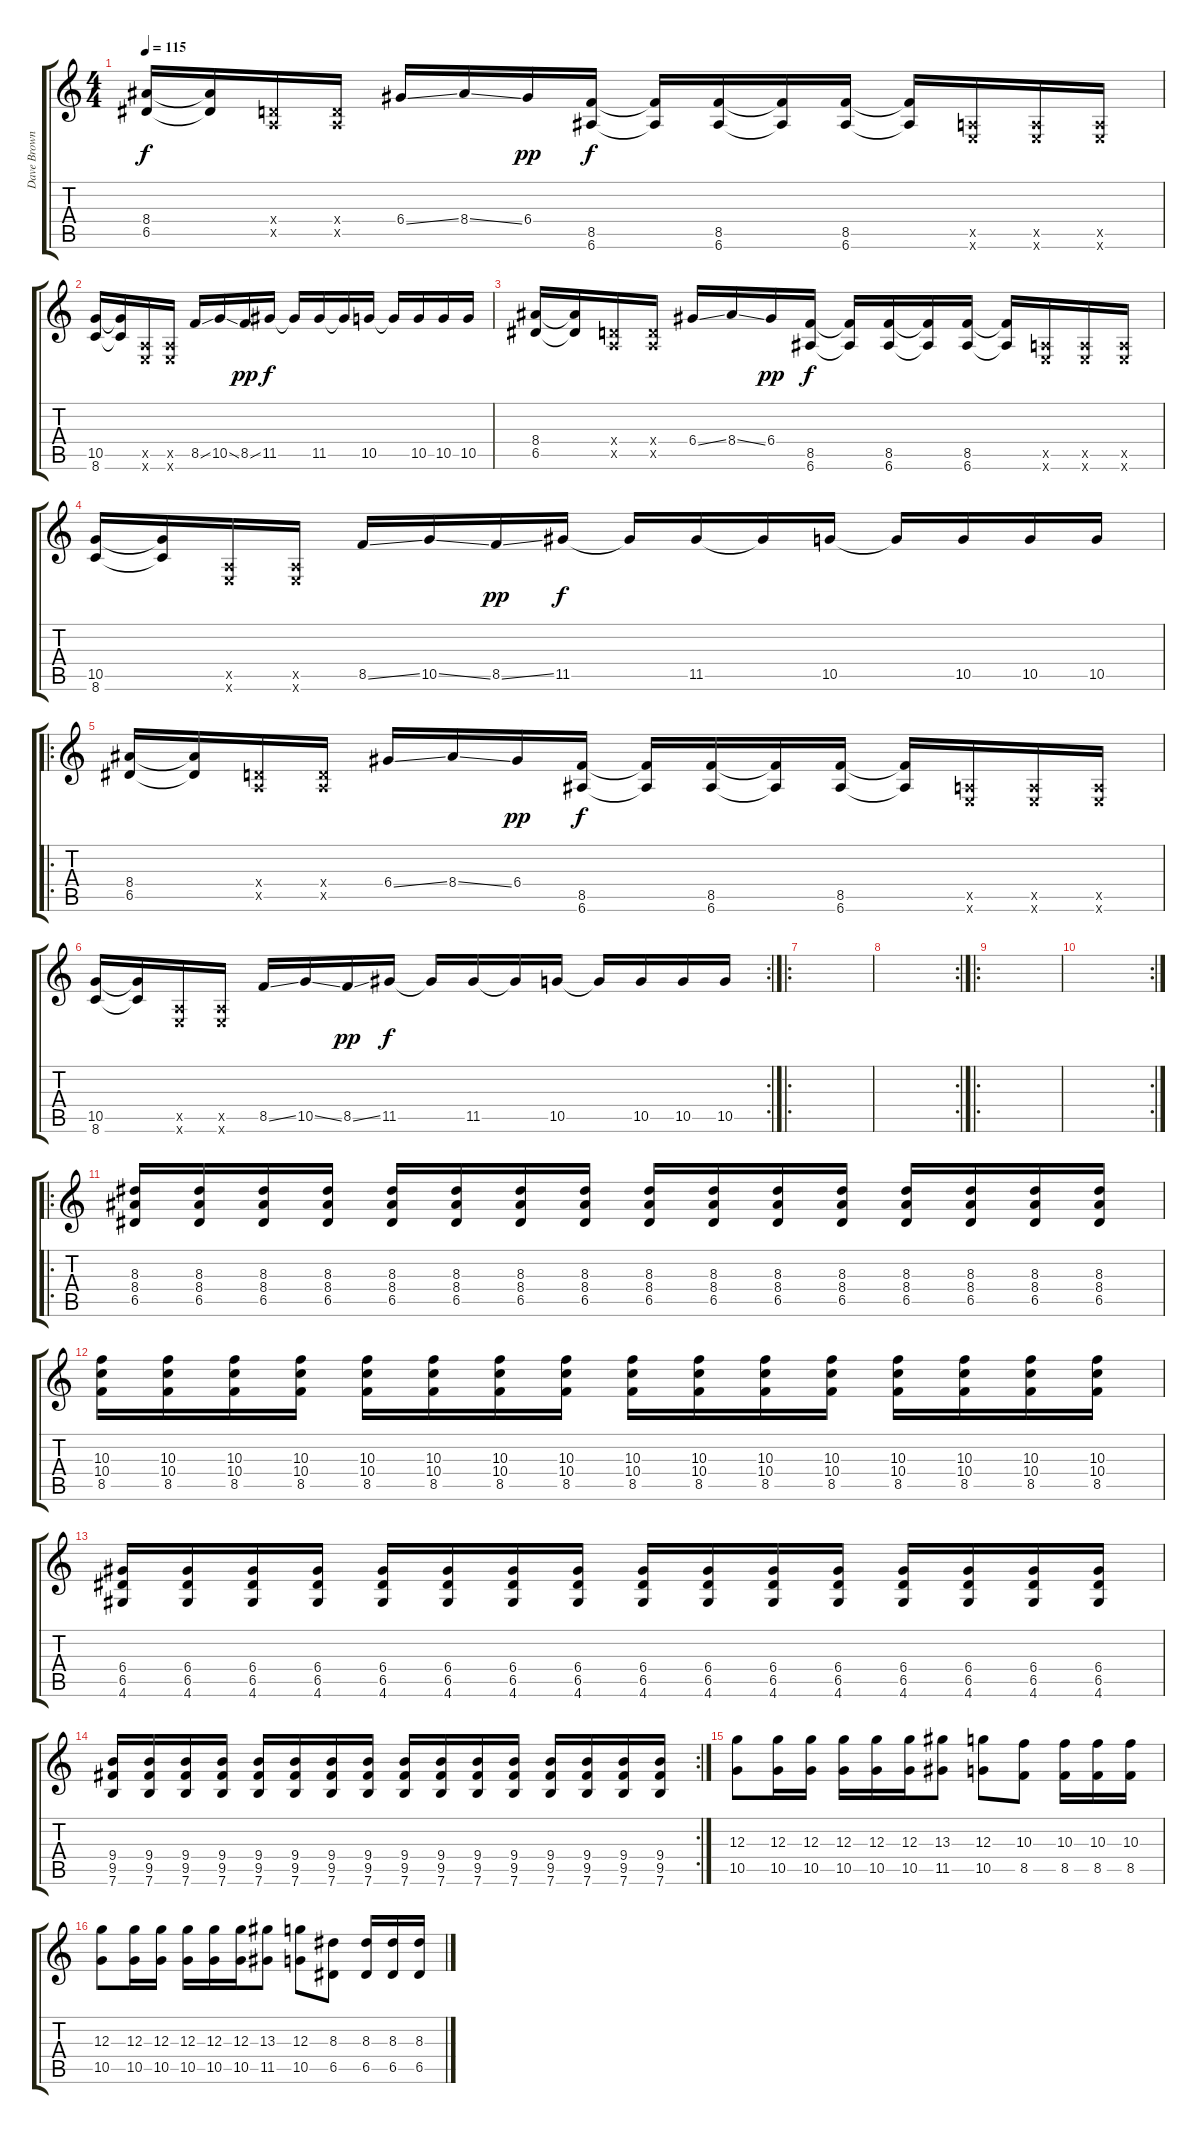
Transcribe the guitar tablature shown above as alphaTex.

\track ("Dave BrownSound" "Dave Brown") {instrument distortionguitar}
\staff {score tabs}
\tuning (E4 B3 G3 D3 A2 E2) {hide}
\ts (4 4)
\tempo 115
\clef g2
\ks c
(8.4 6.5).16{dy f volume 11 balance 0 instrument distortionguitar} (8.4{t} 6.5{t}).16 (0.4{x} 0.5{x}).16 (0.4{x} 0.5{x}).16 6.4{ss}.16 8.4{ss}.16 6.4.16{dy pp} (8.5 6.6).16{dy f} (8.5{t} 6.6{t}).16 (8.5 6.6).16 (8.5{t} 6.6{t}).16 (8.5 6.6).16 (8.5{t} 6.6{t}).16 (0.5{x} 0.6{x}).16 (0.5{x} 0.6{x}).16 (0.5{x} 0.6{x}).16 |
(10.5 8.6).16 (10.5{t} 8.6{t}).16 (0.5{x} 0.6{x}).16 (0.5{x} 0.6{x}).16 8.5{ss}.16 10.5{ss}.16 8.5{ss}.16{dy pp} 11.5.16{dy f} 11.5{t}.16 11.5.16 11.5{t}.16 10.5.16 10.5{t}.16 10.5.16 10.5.16 10.5.16 |
(8.4 6.5).16{volume 11 balance 0} (8.4{t} 6.5{t}).16 (0.4{x} 0.5{x}).16 (0.4{x} 0.5{x}).16 6.4{ss}.16 8.4{ss}.16 6.4.16{dy pp} (8.5 6.6).16{dy f} (8.5{t} 6.6{t}).16 (8.5 6.6).16 (8.5{t} 6.6{t}).16 (8.5 6.6).16 (8.5{t} 6.6{t}).16 (0.5{x} 0.6{x}).16 (0.5{x} 0.6{x}).16 (0.5{x} 0.6{x}).16 |
(10.5 8.6).16 (10.5{t} 8.6{t}).16 (0.5{x} 0.6{x}).16 (0.5{x} 0.6{x}).16 8.5{ss}.16 10.5{ss}.16 8.5{ss}.16{dy pp} 11.5.16{dy f} 11.5{t}.16 11.5.16 11.5{t}.16 10.5.16 10.5{t}.16 10.5.16 10.5.16 10.5.16 |
\ro
(8.4 6.5).16{volume 16 balance 8} (8.4{t} 6.5{t}).16 (0.4{x} 0.5{x}).16 (0.4{x} 0.5{x}).16 6.4{ss}.16 8.4{ss}.16 6.4.16{dy pp} (8.5 6.6).16{dy f} (8.5{t} 6.6{t}).16 (8.5 6.6).16 (8.5{t} 6.6{t}).16 (8.5 6.6).16 (8.5{t} 6.6{t}).16 (0.5{x} 0.6{x}).16 (0.5{x} 0.6{x}).16 (0.5{x} 0.6{x}).16 |
\rc 2
(10.5 8.6).16 (10.5{t} 8.6{t}).16 (0.5{x} 0.6{x}).16 (0.5{x} 0.6{x}).16 8.5{ss}.16 10.5{ss}.16 8.5{ss}.16{dy pp} 11.5.16{dy f} 11.5{t}.16 11.5.16 11.5{t}.16 10.5.16 10.5{t}.16 10.5.16 10.5.16 10.5.16 |
\ro
|
\rc 2
|
\ro
|
\rc 2
|
\ro
(8.3 8.4 6.5).16 (8.3 8.4 6.5).16 (8.3 8.4 6.5).16 (8.3 8.4 6.5).16 (8.3 8.4 6.5).16 (8.3 8.4 6.5).16 (8.3 8.4 6.5).16 (8.3 8.4 6.5).16 (8.3 8.4 6.5).16 (8.3 8.4 6.5).16 (8.3 8.4 6.5).16 (8.3 8.4 6.5).16 (8.3 8.4 6.5).16 (8.3 8.4 6.5).16 (8.3 8.4 6.5).16 (8.3 8.4 6.5).16 |
(10.3 10.4 8.5).16 (10.3 10.4 8.5).16 (10.3 10.4 8.5).16 (10.3 10.4 8.5).16 (10.3 10.4 8.5).16 (10.3 10.4 8.5).16 (10.3 10.4 8.5).16 (10.3 10.4 8.5).16 (10.3 10.4 8.5).16 (10.3 10.4 8.5).16 (10.3 10.4 8.5).16 (10.3 10.4 8.5).16 (10.3 10.4 8.5).16 (10.3 10.4 8.5).16 (10.3 10.4 8.5).16 (10.3 10.4 8.5).16 |
(6.4 6.5 4.6).16 (6.4 6.5 4.6).16 (6.4 6.5 4.6).16 (6.4 6.5 4.6).16 (6.4 6.5 4.6).16 (6.4 6.5 4.6).16 (6.4 6.5 4.6).16 (6.4 6.5 4.6).16 (6.4 6.5 4.6).16 (6.4 6.5 4.6).16 (6.4 6.5 4.6).16 (6.4 6.5 4.6).16 (6.4 6.5 4.6).16 (6.4 6.5 4.6).16 (6.4 6.5 4.6).16 (6.4 6.5 4.6).16 |
\rc 2
(9.4 9.5 7.6).16 (9.4 9.5 7.6).16 (9.4 9.5 7.6).16 (9.4 9.5 7.6).16 (9.4 9.5 7.6).16 (9.4 9.5 7.6).16 (9.4 9.5 7.6).16 (9.4 9.5 7.6).16 (9.4 9.5 7.6).16 (9.4 9.5 7.6).16 (9.4 9.5 7.6).16 (9.4 9.5 7.6).16 (9.4 9.5 7.6).16 (9.4 9.5 7.6).16 (9.4 9.5 7.6).16 (9.4 9.5 7.6).16 |
(12.3 10.5).8{volume 14} (12.3 10.5).16 (12.3 10.5).16 (12.3 10.5).16 (12.3 10.5).16 (12.3 10.5).16 (13.3 11.5).8 (12.3 10.5).8 (10.3 8.5).8 (10.3 8.5).16 (10.3 8.5).16 (10.3 8.5).16 |
(12.3 10.5).8 (12.3 10.5).16 (12.3 10.5).16 (12.3 10.5).16 (12.3 10.5).16 (12.3 10.5).16 (13.3 11.5).8 (12.3 10.5).8 (8.3 6.5).8 (8.3 6.5).16 (8.3 6.5).16 (8.3 6.5).16
